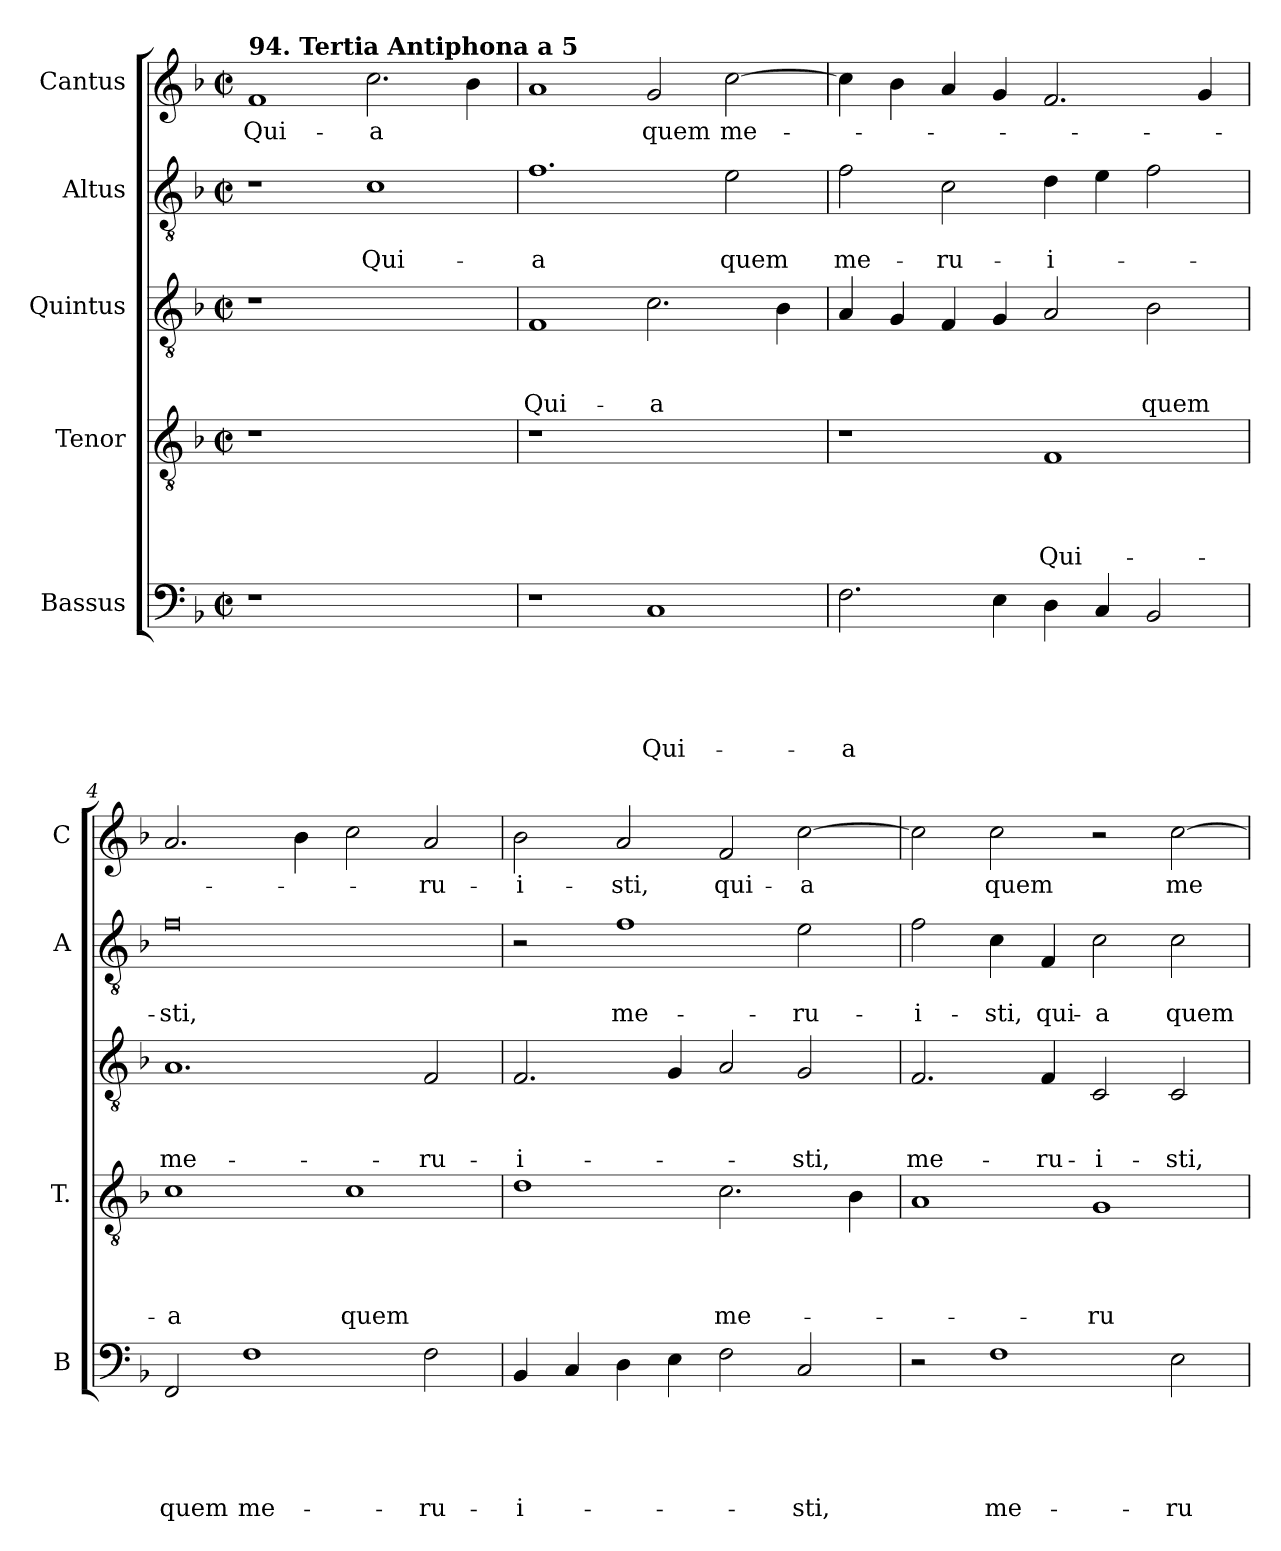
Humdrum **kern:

**kern	**text	**text	**text	**text	**text	**kern	**text	**text	**text	**text	**kern	**text	**text	**text	**kern	**text	**text	**kern	**text
*part5	*part5	*part5	*part5	*part5	*part5	*part4	*part4	*part4	*part4	*part4	*part3	*part3	*part3	*part3	*part2	*part2	*part2	*part1	*part1
*staff5	*staff5	*staff5	*staff5	*staff5	*staff5	*staff4	*staff4	*staff4	*staff4	*staff4	*staff3	*staff3	*staff3	*staff3	*staff2	*staff2	*staff2	*staff1	*staff1
*I"Bassus	*	*	*	*	*	*I"Tenor	*	*	*	*	*I"Quintus	*	*	*	*I"Altus	*	*	*I"Cantus	*
*I'B	*	*	*	*	*	*I'T.	*	*	*	*	*	*	*	*	*I'A	*	*	*I'C	*
*clefF4	*	*	*	*	*	*clefGv2	*	*	*	*	*clefGv2	*	*	*	*clefGv2	*	*	*clefG2	*
*k[b-]	*	*	*	*	*	*k[b-]	*	*	*	*	*k[b-]	*	*	*	*k[b-]	*	*	*k[b-]	*
*F:	*	*	*	*	*	*F:	*	*	*	*	*F:	*	*	*	*F:	*	*	*F:	*
*M2/2	*	*	*	*	*	*M2/2	*	*	*	*	*M2/2	*	*	*	*M2/2	*	*	*M2/2	*
*met(c|)	*	*	*	*	*	*met(c|)	*	*	*	*	*met(c|)	*	*	*	*met(c|)	*	*	*met(c|)	*
=1	=1	=1	=1	=1	=1	=1	=1	=1	=1	=1	=1	=1	=1	=1	=1	=1	=1	=1	=1
!	!	!	!	!	!	!	!	!	!	!	!	!	!	!	!	!	!	!LO:TX:a:B:t=94. Tertia Antiphona a 5	!
!	!	!	!	!	!	!	!	!	!	!	!	!	!	!	!	!	!	!	!LO:LY:b
1r	.	.	.	.	.	1r	.	.	.	.	1r	.	.	.	1r	.	.	1f	Qui-
!	!	!	!	!	!	!	!	!	!	!	!	!	!	!	!	!	!LO:LY:b	!	!LO:LY:b
1ryy	.	.	.	.	.	1ryy	.	.	.	.	1ryy	.	.	.	1c	.	Qui-	2.cc\	-a
.	.	.	.	.	.	.	.	.	.	.	.	.	.	.	.	.	.	4b-\	.
=2	=2	=2	=2	=2	=2	=2	=2	=2	=2	=2	=2	=2	=2	=2	=2	=2	=2	=2	=2
!	!	!	!	!	!	!	!	!	!	!	!	!	!	!LO:LY:b	!	!	!LO:LY:b	!	!
1r	.	.	.	.	.	1r	.	.	.	.	1F	.	.	Qui-	1.f	.	-a	1a	.
!	!	!	!	!	!LO:LY:b	!	!	!	!	!	!	!	!	!LO:LY:b	!	!	!	!	!LO:LY:b
1C	.	.	.	.	Qui-	1ryy	.	.	.	.	2.c\	.	.	-a	.	.	.	2g/	quem
!	!	!	!	!	!	!	!	!	!	!	!	!	!	!	!	!	!LO:LY:b	!	!LO:LY:b
.	.	.	.	.	.	.	.	.	.	.	.	.	.	.	2e\	.	quem	[2cc\	me-
.	.	.	.	.	.	.	.	.	.	.	4B-\	.	.	.	.	.	.	.	.
=3	=3	=3	=3	=3	=3	=3	=3	=3	=3	=3	=3	=3	=3	=3	=3	=3	=3	=3	=3
!	!	!	!	!	!LO:LY:b	!	!	!	!	!	!	!	!	!	!	!	!LO:LY:b	!	!
2.F\	.	.	.	.	-a	1r	.	.	.	.	4A/	.	.	.	2f\	.	me-	4cc\]	.
.	.	.	.	.	.	.	.	.	.	.	4G/	.	.	.	.	.	.	4b-\	.
!	!	!	!	!	!	!	!	!	!	!	!	!	!	!	!	!	!LO:LY:b	!	!
.	.	.	.	.	.	.	.	.	.	.	4F/	.	.	.	2c\	.	-ru-	4a/	.
4E\	.	.	.	.	.	.	.	.	.	.	4G/	.	.	.	.	.	.	4g/	.
!	!	!	!	!	!	!	!	!	!	!LO:LY:b	!	!	!	!	!	!	!LO:LY:b	!	!
4D\	.	.	.	.	.	1F	.	.	.	Qui-	2A/	.	.	.	4d\	.	-i-	2.f/	.
4C/	.	.	.	.	.	.	.	.	.	.	.	.	.	.	4e\	.	.	.	.
!	!	!	!	!	!	!	!	!	!	!	!	!	!	!LO:LY:b	!	!	!	!	!
2BB-/	.	.	.	.	.	.	.	.	.	.	2B-\	.	.	quem	2f\	.	.	.	.
.	.	.	.	.	.	.	.	.	.	.	.	.	.	.	.	.	.	4g/	.
=4	=4	=4	=4	=4	=4	=4	=4	=4	=4	=4	=4	=4	=4	=4	=4	=4	=4	=4	=4
!	!	!	!	!	!LO:LY:b	!	!	!	!	!LO:LY:b	!	!	!	!LO:LY:b	!	!	!LO:LY:b	!	!
2FF/	.	.	.	.	quem	1c	.	.	.	-a	1.A	.	.	me-	0f	.	-sti,	2.a/	.
!	!	!	!	!	!LO:LY:b	!	!	!	!	!	!	!	!	!	!	!	!	!	!
1F	.	.	.	.	me-	.	.	.	.	.	.	.	.	.	.	.	.	.	.
.	.	.	.	.	.	.	.	.	.	.	.	.	.	.	.	.	.	4b-\	.
!	!	!	!	!	!	!	!	!	!	!LO:LY:b	!	!	!	!	!	!	!	!	!
.	.	.	.	.	.	1c	.	.	.	quem	.	.	.	.	.	.	.	2cc\	.
!	!	!	!	!	!LO:LY:b	!	!	!	!	!	!	!	!	!LO:LY:b	!	!	!	!	!LO:LY:b
2F\	.	.	.	.	-ru-	.	.	.	.	.	2F/	.	.	-ru-	.	.	.	2a/	-ru-
=5	=5	=5	=5	=5	=5	=5	=5	=5	=5	=5	=5	=5	=5	=5	=5	=5	=5	=5	=5
!	!	!	!	!	!LO:LY:b	!	!	!	!	!	!	!	!	!LO:LY:b	!	!	!	!	!LO:LY:b
4BB-/	.	.	.	.	-i-	1d	.	.	.	.	2.F/	.	.	-i-	2r	.	.	2b-\	-i-
4C/	.	.	.	.	.	.	.	.	.	.	.	.	.	.	.	.	.	.	.
!	!	!	!	!	!	!	!	!	!	!	!	!	!	!	!	!	!LO:LY:b	!	!LO:LY:b
4D\	.	.	.	.	.	.	.	.	.	.	.	.	.	.	1f	.	me-	2a/	-sti,
4E\	.	.	.	.	.	.	.	.	.	.	4G/	.	.	.	.	.	.	.	.
!	!	!	!	!	!	!	!	!	!	!LO:LY:b	!	!	!	!	!	!	!	!	!LO:LY:b
2F\	.	.	.	.	.	2.c\	.	.	.	me-	2A/	.	.	.	.	.	.	2f/	qui-
!	!	!	!	!	!LO:LY:b	!	!	!	!	!	!	!	!	!LO:LY:b	!	!	!LO:LY:b	!	!LO:LY:b
2C/	.	.	.	.	-sti,	.	.	.	.	.	2G/	.	.	-sti,	2e\	.	-ru-	[2cc\	-a
.	.	.	.	.	.	4B-\	.	.	.	.	.	.	.	.	.	.	.	.	.
!!LO:LB:g=z
=6	=6	=6	=6	=6	=6	=6	=6	=6	=6	=6	=6	=6	=6	=6	=6	=6	=6	=6	=6
!	!	!	!	!	!	!	!	!	!	!	!	!	!	!LO:LY:b	!	!	!LO:LY:b	!	!
2r	.	.	.	.	.	1A	.	.	.	.	2.F/	.	.	me-	2f\	.	-i-	2cc\]	.
!	!	!	!	!	!LO:LY:b	!	!	!	!	!	!	!	!	!	!	!	!LO:LY:b	!	!LO:LY:b
1F	.	.	.	.	me-	.	.	.	.	.	.	.	.	.	4c\	.	-sti,	2cc\	quem
!	!	!	!	!	!	!	!	!	!	!	!	!	!	!LO:LY:b	!	!	!LO:LY:b	!	!
.	.	.	.	.	.	.	.	.	.	.	4F/	.	.	-ru-	4F/	.	qui-	.	.
!	!	!	!	!	!	!	!	!	!	!LO:LY:b	!	!	!	!LO:LY:b	!	!	!LO:LY:b	!	!
.	.	.	.	.	.	1G	.	.	.	-ru-	2C/	.	.	-i-	2c\	.	-a	2r	.
!	!	!	!	!	!LO:LY:b	!	!	!	!	!	!	!	!	!LO:LY:b	!	!	!LO:LY:b	!	!LO:LY:b
2E\	.	.	.	.	-ru-	.	.	.	.	.	2C/	.	.	-sti,	2c\	.	quem	[2cc\	me-
=	=	=	=	=	=	=	=	=	=	=	=	=	=	=	=	=	=	=	=
*-	*-	*-	*-	*-	*-	*-	*-	*-	*-	*-	*-	*-	*-	*-	*-	*-	*-	*-	*-
